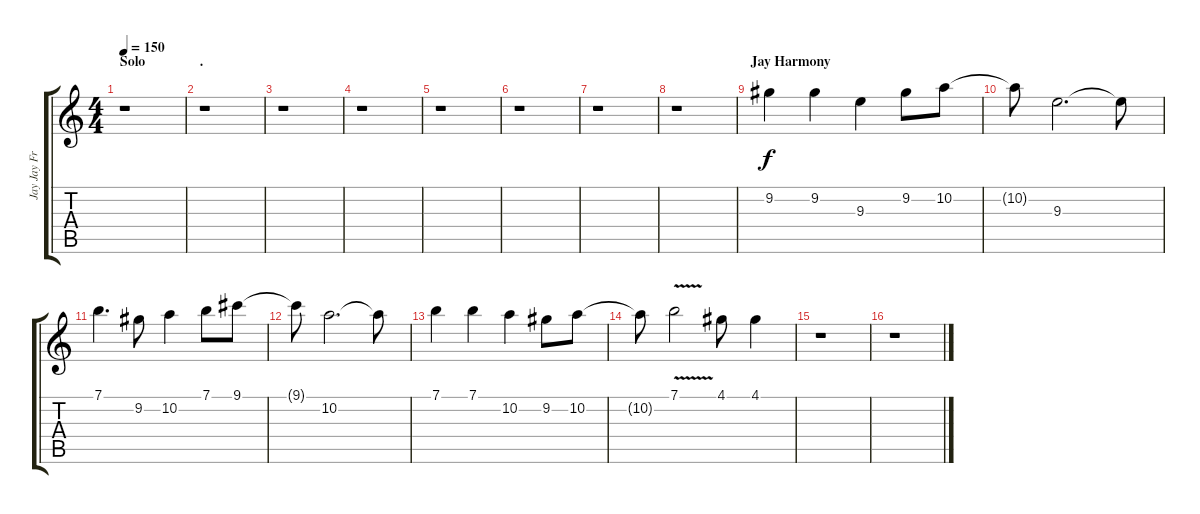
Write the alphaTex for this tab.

\track ("Jay Jay French Harmony" "Jay Jay Fr") {instrument distortionguitar}
\staff {score tabs}
\tuning (E4 B3 G3 D3 A2 E2) {hide}
\ts (4 4)
\section ("" "Solo")
\tempo 150
\clef g2
\ks c
r.1{dy f} |
\section ("" ".")
r.1 |
r.1 |
r.1 |
r.1 |
r.1 |
r.1 |
r.1 |
\section ("" "Jay Harmony")
9.2.4 9.2.4 9.3.4 9.2.8 10.2.8 |
10.2{t}.8 9.3.2{d} 9.3{t}.8 |
7.1.4{d} 9.2.8 10.2.4 7.1.8 9.1.8 |
9.1{t}.8 10.2.2{d} 10.2{t}.8 |
7.1.4 7.1.4 10.2.4 9.2.8 10.2.8 |
10.2{t}.8 7.1{v}.2 4.1.8 4.1.4 |
r.1 |
r.1
